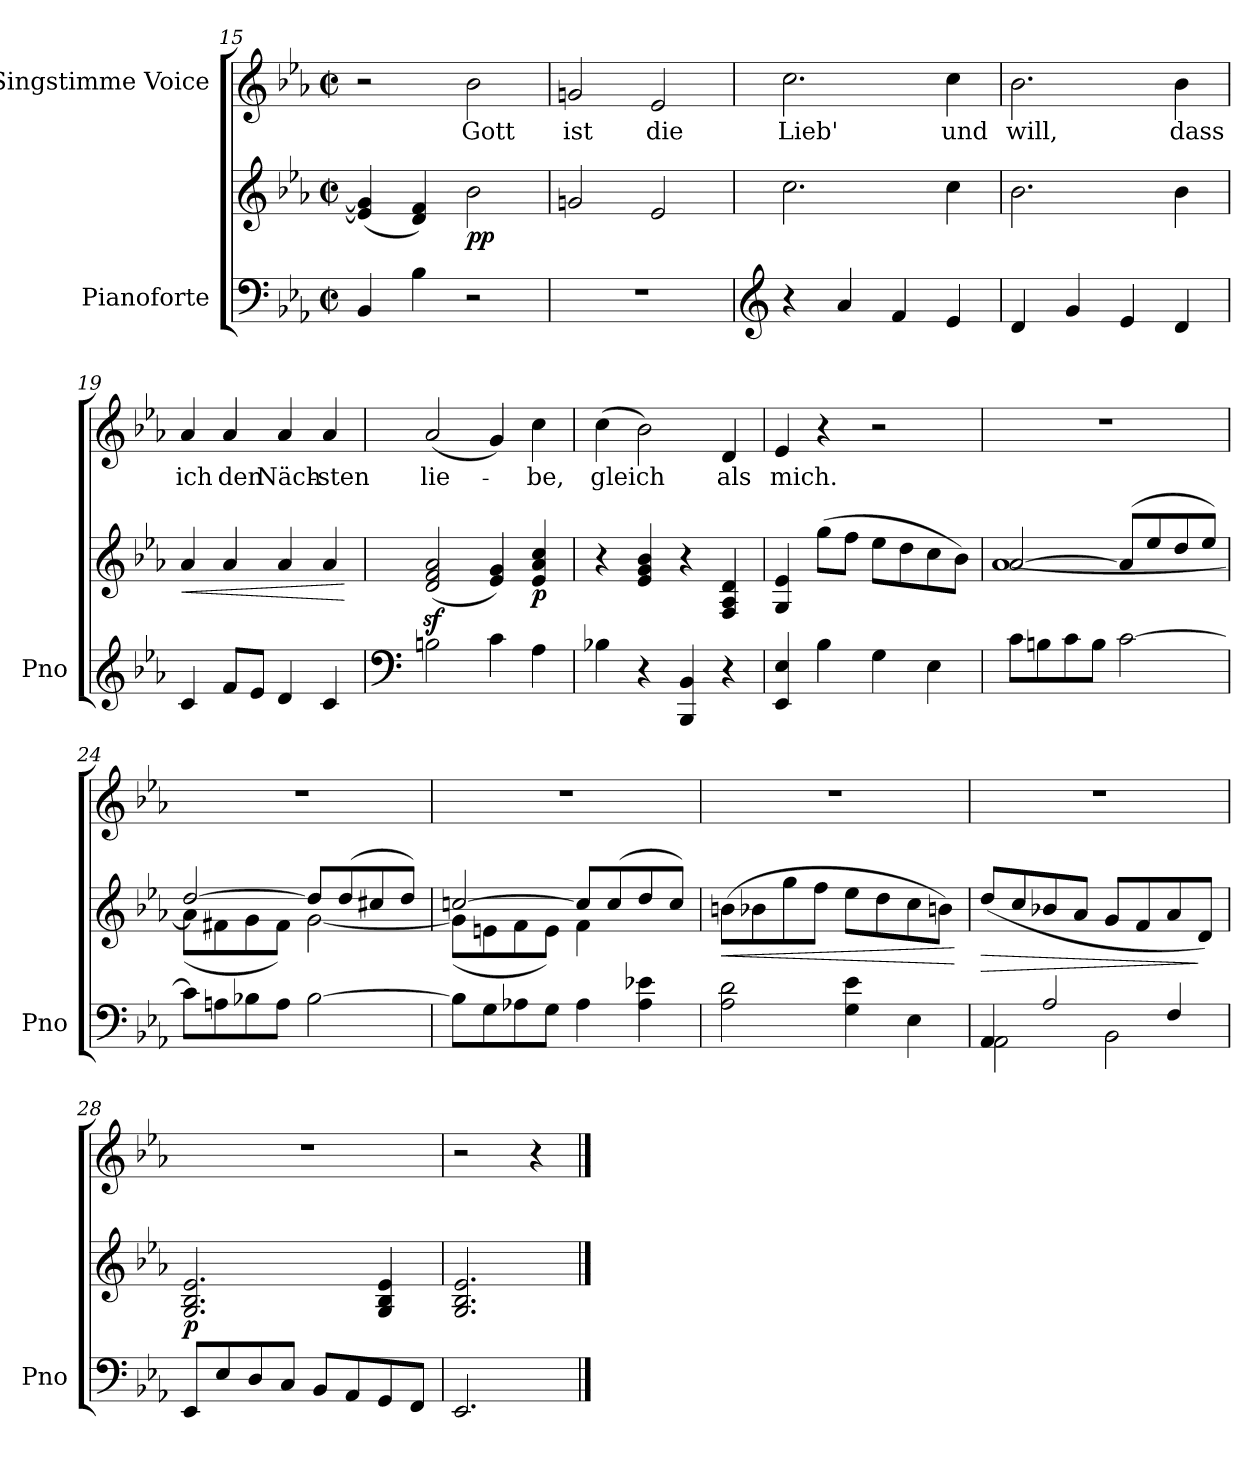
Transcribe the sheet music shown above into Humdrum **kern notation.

**kern	**kern	**dynam	**kern	**text
*part2	*part2	*part2	*part1	*part1
*staff3	*staff2	*staff2/3	*staff1	*staff1
*I"Pianoforte	*	*	*I"Singstimme Voice	*
*I'Pno	*	*	*	*
*clefF4	*clefG2	*	*clefG2	*
*k[b-e-a-]	*k[b-e-a-]	*	*k[b-e-a-]	*
*M2/2	*M2/2	*	*M2/2	*
*met(c|)	*met(c|)	*	*met(c|)	*
=15	=15	=15	=15	=15
4BB-/	(4e-/] 4g-/]	.	2r	.
4B-\	4d/ 4f/)	.	.	.
!	!	!LO:DY:b	!	!LO:LY:b
2r	2b-\	pp	2b-\	Gott
!!LO:LB:g=z
=16	=16	=16	=16	=16
!	!	!	!	!LO:LY:b
1r	2gn/	.	2gn/	ist
!	!	!	!	!LO:LY:b
.	2e-/	.	2e-/	die
=17	=17	=17	=17	=17
*clefG2	*	*	*	*
!	!	!	!	!LO:LY:b
4r	2.cc\	.	2.cc\	Lieb'
4a-/	.	.	.	.
4f/	.	.	.	.
!	!	!	!	!LO:LY:b
4e-/	4cc\	.	4cc\	und
=18	=18	=18	=18	=18
!	!	!	!	!LO:LY:b
4d/	2.b-\	.	2.b-\	will,
4g/	.	.	.	.
4e-/	.	.	.	.
!	!	!	!	!LO:LY:b
4d/	4b-\	.	4b-\	dass
=19	=19	=19	=19	=19
!	!	!LO:HP:b	!	!LO:LY:b
4c/	4a-/	<	4a-/	ich
!	!	!	!	!LO:LY:b
8f/L	4a-/	.	4a-/	den
8e-/J	.	.	.	.
!	!	!	!	!LO:LY:b
4d/	4a-/	.	4a-/	Näch-
!	!	!	!	!LO:LY:b
4c/	4a-/	.	4a-/	-sten
.	.	[	.	.
=20	=20	=20	=20	=20
*clefF4	*	*	*	*
!	!	!	!	!LO:LY:b
2Bn\	(2d/z< 2f/z< 2a-/z<	.	(2a-/	lie-
4c\	4e-/ 4g/)	.	4g/)	.
!	!	!LO:DY:b	!	!LO:LY:b
4A-\	4e-/ 4a-/ 4cc/	p	4cc\	be,
=21	=21	=21	=21	=21
!	!	!	!	!LO:LY:b
4B-X\	4r	.	(4cc\	gleich
4r	4e-/ 4g/ 4b-/	.	2b-\)	.
4BBB-/ 4BB-/	4r	.	.	.
!	!	!	!	!LO:LY:b
4r	4F/ 4A-/ 4d/	.	4d/	als
=22	=22	=22	=22	=22
!	!	!	!	!LO:LY:b
4EE-/ 4E-/	4G/ 4e-/	.	4e-/	mich.
4B-\	(8gg\L	.	4r	.
.	8ff\J	.	.	.
4G\	8ee-\L	.	2r	.
.	8dd\	.	.	.
4E-\	8cc\	.	.	.
.	8b-\J)	.	.	.
=23	=23	=23	=23	=23
*	*^	*	*	*
8c\L	[2a-/	[1a-	.	1r	.
8Bn\	.	.	.	.	.
8c\	.	.	.	.	.
8B\J	.	.	.	.	.
[2c\	(>8a-/L]	.	.	.	.
.	8ee-/	.	.	.	.
.	8dd/	.	.	.	.
.	8ee-/J)	.	.	.	.
!!LO:LB:g=z
=24	=24	=24	=24	=24	=24
8c\L]	[2dd/	(8a-\L]	.	1r	.
8An\	.	8f#X\	.	.	.
8B-X\	.	8g\	.	.	.
8A\J	.	8f#\J)	.	.	.
[2B-\	8dd/L]	[2g\	.	.	.
.	(8dd/	.	.	.	.
.	8cc#X/	.	.	.	.
.	8dd/J)	.	.	.	.
=25	=25	=25	=25	=25	=25
8B-\L]	[2ccn/	(8g\L]	.	1r	.
8G\	.	8en\	.	.	.
8A-X\	.	8f\	.	.	.
8G\J	.	8e\J)	.	.	.
4A-\	8cc/L]	4f\	.	.	.
.	(8cc/	.	.	.	.
4A-\ 4e-X\	8dd/	4ryy	.	.	.
.	8cc/J)	.	.	.	.
*	*v	*v	*	*	*
=26	=26	=26	=26	=26
!	!	!LO:HP:b	!	!
2A-\ 2d\	(8bn\L	<	1r	.
.	8b-X\	.	.	.
.	8gg\	.	.	.
.	8ff\J	.	.	.
4G\ 4e-\	8ee-\L	.	.	.
.	8dd\	.	.	.
4E-\	8cc\	.	.	.
.	8bn\J)	.	.	.
.	.	[	.	.
=27	=27	=27	=27	=27
*^	*	*	*	*
!	!	!	!LO:HP:b	!	!
4AA-/	2AA-\	(8dd/L	>	1r	.
.	.	8cc/	.	.	.
2A-/	.	8b-X/	.	.	.
.	.	8a-/J	.	.	.
.	2BB-\	8g/L	.	.	.
.	.	8f/	.	.	.
4F/	.	8a-/	.	.	.
.	.	8d/J)	]	.	.
*v	*v	*	*	*	*
=28	=28	=28	=28	=28
!	!	!LO:DY:a=2	!	!
8EE-/L	2.G/ 2.B-/ 2.e-/	p	1r	.
8E-/	.	.	.	.
8D/	.	.	.	.
8C/J	.	.	.	.
8BB-/L	.	.	.	.
8AA-/	.	.	.	.
8GG/	4G/ 4B-/ 4e-/	.	.	.
8FF/J	.	.	.	.
=29	=29	=29	=29	=29
2.EE-/	2.G/ 2.B-/ 2.e-/	.	2r	.
.	.	.	4r	.
==	==	==	==	==
*-	*-	*-	*-	*-
